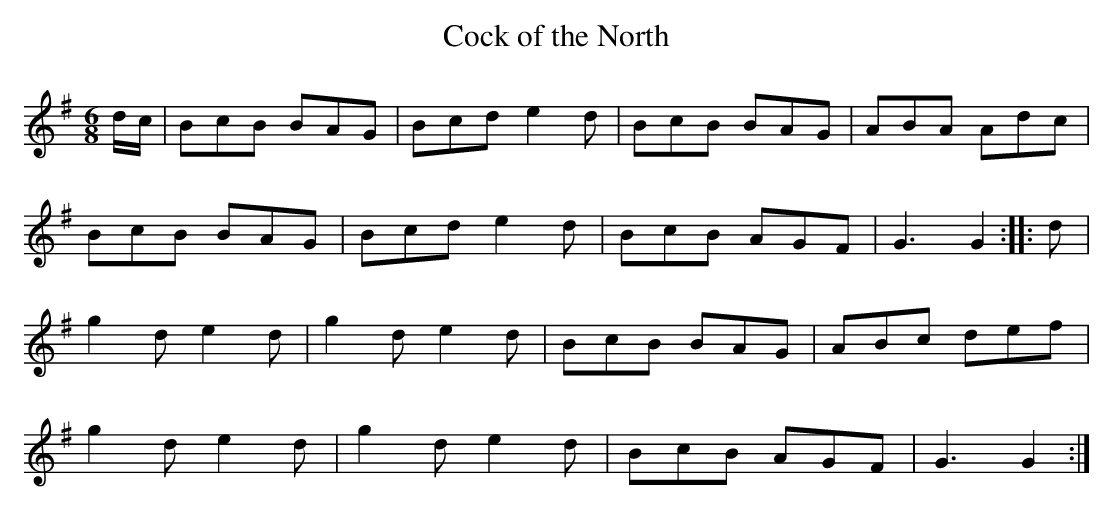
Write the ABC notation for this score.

X:1
T:Cock of the North
M:6/8
L:1/8
K:G
d/c/ | BcB BAG | Bcd e2 d | BcB BAG | ABA Adc |
BcB BAG | Bcd e2 d | BcB AGF | G3 G2 ::  d |
g2 d e2 d | g2 d e2 d | BcB BAG | ABc def |
g2 d e2 d | g2 d e2 d | BcB AGF | G3 G2 :|
